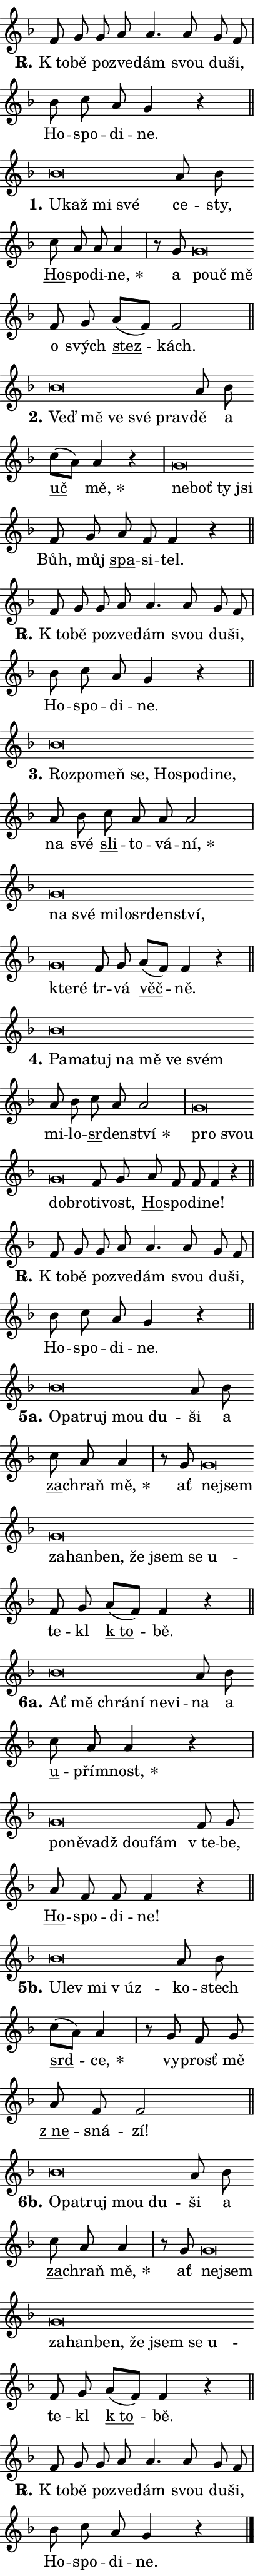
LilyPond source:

\version "2.24.0"
\header { tagline = "" }
\paper {
  indent = 0\cm
  top-margin = 0\cm
  right-margin = 0.13\cm % to fit lyric hyphens
  bottom-margin = 0\cm
  left-margin = 0\cm
  paper-width = 7\cm
  page-breaking = #ly:one-page-breaking
  system-system-spacing.basic-distance = #11
  score-system-spacing.basic-distance = #11
  ragged-last = ##f
}


%% Author: Thomas Morley
%% https://lists.gnu.org/archive/html/lilypond-user/2020-05/msg00002.html
#(define (line-position grob)
"Returns position of @var[grob} in current system:
   @code{'start}, if at first time-step
   @code{'end}, if at last time-step
   @code{'middle} otherwise
"
  (let* ((col (ly:item-get-column grob))
         (ln (ly:grob-object col 'left-neighbor))
         (rn (ly:grob-object col 'right-neighbor))
         (col-to-check-left (if (ly:grob? ln) ln col))
         (col-to-check-right (if (ly:grob? rn) rn col))
         (break-dir-left
           (and
             (ly:grob-property col-to-check-left 'non-musical #f)
             (ly:item-break-dir col-to-check-left)))
         (break-dir-right
           (and
             (ly:grob-property col-to-check-right 'non-musical #f)
             (ly:item-break-dir col-to-check-right))))
        (cond ((eqv? 1 break-dir-left) 'start)
              ((eqv? -1 break-dir-right) 'end)
              (else 'middle))))

#(define (tranparent-at-line-position vctor)
  (lambda (grob)
  "Relying on @code{line-position} select the relevant enry from @var{vctor}.
Used to determine transparency,"
    (case (line-position grob)
      ((end) (not (vector-ref vctor 0)))
      ((middle) (not (vector-ref vctor 1)))
      ((start) (not (vector-ref vctor 2))))))

noteHeadBreakVisibility =
#(define-music-function (break-visibility)(vector?)
"Makes @code{NoteHead}s transparent relying on @var{break-visibility}"
#{
  \override NoteHead.transparent =
    #(tranparent-at-line-position break-visibility)
#})

#(define delete-ledgers-for-transparent-note-heads
  (lambda (grob)
    "Reads whether a @code{NoteHead} is transparent.
If so this @code{NoteHead} is removed from @code{'note-heads} from
@var{grob}, which is supposed to be @code{LedgerLineSpanner}.
As a result ledgers are not printed for this @code{NoteHead}"
    (let* ((nhds-array (ly:grob-object grob 'note-heads))
           (nhds-list
             (if (ly:grob-array? nhds-array)
                 (ly:grob-array->list nhds-array)
                 '()))
           ;; Relies on the transparent-property being done before
           ;; Staff.LedgerLineSpanner.after-line-breaking is executed.
           ;; This is fragile ...
           (to-keep
             (remove
               (lambda (nhd)
                 (ly:grob-property nhd 'transparent #f))
               nhds-list)))
      ;; TODO find a better method to iterate over grob-arrays, similiar
      ;; to filter/remove etc for lists
      ;; For now rebuilt from scratch
      (set! (ly:grob-object grob 'note-heads)  '())
      (for-each
        (lambda (nhd)
          (ly:pointer-group-interface::add-grob grob 'note-heads nhd))
        to-keep))))

squashNotes = {
  \override NoteHead.X-extent = #'(-0.2 . 0.2)
  \override NoteHead.Y-extent = #'(-0.75 . 0)
  \override NoteHead.stencil =
    #(lambda (grob)
       (let ((pos (ly:grob-property grob 'staff-position)))
         (begin
           (if (< pos -7) (display "ERROR: Lower brevis then expected\n") (display "OK: Expected brevis position\n"))
           (if (<= pos -6) ly:text-interface::print ly:note-head::print))))
}
unSquashNotes = {
  \revert NoteHead.X-extent
  \revert NoteHead.Y-extent
  \revert NoteHead.stencil
}

hideNotes = \noteHeadBreakVisibility #begin-of-line-visible
unHideNotes = \noteHeadBreakVisibility #all-visible

% work-around for resetting accidentals
% https://lilypond.org/doc/v2.23/Documentation/notation/displaying-rhythms#unmetered-music
cadenzaMeasure = {
  \cadenzaOff
  \partial 1024 s1024
  \cadenzaOn
}

#(define-markup-command (accent layout props text) (markup?)
  "Underline accented syllable"
  (interpret-markup layout props
    #{\markup \override #'(offset . 4.3) \underline { #text }#}))

responsum = \markup \concat {
  "R" \hspace #-1.05 \path #0.1 #'((moveto 0 0.07) (lineto 0.9 0.8)) \hspace #0.05 "."
}

spaceSize = #0.6828661417322834 % exact space size for TeX Gyre Schola

\layout {
  \context {
    \Staff
    \remove "Time_signature_engraver"
    \override LedgerLineSpanner.after-line-breaking = #delete-ledgers-for-transparent-note-heads
  }
  \context {
    \Lyrics {
      \override LyricSpace.minimum-distance = \spaceSize
      \override LyricText.font-name = #"TeX Gyre Schola"
      \override LyricText.font-size = 1
      \override StanzaNumber.font-name = #"TeX Gyre Schola Bold"
      \override StanzaNumber.font-size = 1
    }
  }
  \context {
    \Score 
    \override NoteHead.text =
      #(lambda (grob) 
        (let ((pos (ly:grob-property grob 'staff-position)))
          #{\markup {
            \combine
              \halign #-0.55 \raise #(if (= pos -6) 0 0.5) \override #'(thickness . 2) \draw-line #'(3.2 . 0)
              \musicglyph "noteheads.sM1"
          }#}))
  }
}

% magnetic-lyrics.ily
%
%   written by
%     Jean Abou Samra <jean@abou-samra.fr>
%     Werner Lemberg <wl@gnu.org>
%
%   adapted by
%     Jiri Hon <jiri.hon@gmail.com>
%
% Version 2022-Apr-15

% https://www.mail-archive.com/lilypond-user@gnu.org/msg149350.html

#(define (Left_hyphen_pointer_engraver context)
   "Collect syllable-hyphen-syllable occurrences in lyrics and store
them in properties.  This engraver only looks to the left.  For
example, if the lyrics input is @code{foo -- bar}, it does the
following.

@itemize @bullet
@item
Set the @code{text} property of the @code{LyricHyphen} grob between
@q{foo} and @q{bar} to @code{foo}.

@item
Set the @code{left-hyphen} property of the @code{LyricText} grob with
text @q{foo} to the @code{LyricHyphen} grob between @q{foo} and
@q{bar}.
@end itemize

Use this auxiliary engraver in combination with the
@code{lyric-@/text::@/apply-@/magnetic-@/offset!} hook."
   (let ((hyphen #f)
         (text #f))
     (make-engraver
      (acknowledgers
       ((lyric-syllable-interface engraver grob source-engraver)
        (set! text grob)))
      (end-acknowledgers
       ((lyric-hyphen-interface engraver grob source-engraver)
        ;(when (not (grob::has-interface grob 'lyric-space-interface))
          (set! hyphen grob)));)
      ((stop-translation-timestep engraver)
       (when (and text hyphen)
         (ly:grob-set-object! text 'left-hyphen hyphen))
       (set! text #f)
       (set! hyphen #f)))))

#(define (lyric-text::apply-magnetic-offset! grob)
   "If the space between two syllables is less than the value in
property @code{LyricText@/.details@/.squash-threshold}, move the right
syllable to the left so that it gets concatenated with the left
syllable.

Use this function as a hook for
@code{LyricText@/.after-@/line-@/breaking} if the
@code{Left_@/hyphen_@/pointer_@/engraver} is active."
   (let ((hyphen (ly:grob-object grob 'left-hyphen #f)))
     (when hyphen
       (let ((left-text (ly:spanner-bound hyphen LEFT)))
         (when (grob::has-interface left-text 'lyric-syllable-interface)
           (let* ((common (ly:grob-common-refpoint grob left-text X))
                  (this-x-ext (ly:grob-extent grob common X))
                  (left-x-ext
                   (begin
                     ;; Trigger magnetism for left-text.
                     (ly:grob-property left-text 'after-line-breaking)
                     (ly:grob-extent left-text common X)))
                  ;; `delta` is the gap width between two syllables.
                  (delta (- (interval-start this-x-ext)
                            (interval-end left-x-ext)))
                  (details (ly:grob-property grob 'details))
                  (threshold (assoc-get 'squash-threshold details 0.2)))
             (when (< delta threshold)
               (let* (;; We have to manipulate the input text so that
                      ;; ligatures crossing syllable boundaries are not
                      ;; disabled.  For languages based on the Latin
                      ;; script this is essentially a beautification.
                      ;; However, for non-Western scripts it can be a
                      ;; necessity.
                      (lt (ly:grob-property left-text 'text))
                      (rt (ly:grob-property grob 'text))
                      (is-space (grob::has-interface hyphen 'lyric-space-interface))
                      (space (if is-space " " ""))
                      (extra-delta (if is-space spaceSize 0))
                      ;; Append new syllable.
                      (ltrt-space (if (and (string? lt) (string? rt))
                                (string-append lt space rt)
                                (make-concat-markup (list lt space rt))))
                      ;; Right-align `ltrt` to the right side.
                      (ltrt-space-markup (grob-interpret-markup
                               grob
                               (make-translate-markup
                                (cons (interval-length this-x-ext) 0)
                                (make-right-align-markup ltrt-space)))))
                 (begin
                   ;; Don't print `left-text`.
                   (ly:grob-set-property! left-text 'stencil #f)
                   ;; Set text and stencil (which holds all collected
                   ;; syllables so far) and shift it to the left.
                   (ly:grob-set-property! grob 'text ltrt-space)
                   (ly:grob-set-property! grob 'stencil ltrt-space-markup)
                   (ly:grob-translate-axis! grob (- (- delta extra-delta)) X))))))))))


#(define (lyric-hyphen::displace-bounds-first grob)
   ;; Make very sure this callback isn't triggered too early.
   (let ((left (ly:spanner-bound grob LEFT))
         (right (ly:spanner-bound grob RIGHT)))
     (ly:grob-property left 'after-line-breaking)
     (ly:grob-property right 'after-line-breaking)
     (ly:lyric-hyphen::print grob)))

squashThreshold = #0.4

\layout {
  \context {
    \Lyrics
    \consists #Left_hyphen_pointer_engraver
    \override LyricText.after-line-breaking =
      #lyric-text::apply-magnetic-offset!
    \override LyricHyphen.stencil = #lyric-hyphen::displace-bounds-first
    \override LyricText.details.squash-threshold = \squashThreshold
    \override LyricHyphen.minimum-distance = 0
    \override LyricHyphen.minimum-length = \squashThreshold
  }
}

squashText = \override LyricText.details.squash-threshold = 9999
unSquashText = \override LyricText.details.squash-threshold = \squashThreshold

leftText = \override LyricText.self-alignment-X = #LEFT
unLeftText = \revert LyricText.self-alignment-X

starOffset = #(lambda (grob) 
                (let ((x_offset (ly:self-alignment-interface::aligned-on-x-parent grob)))
                  (if (= x_offset 0) 0 (+ x_offset 1.2))))

star = #(define-music-function (syllable)(string?)
"Append star separator at the end of a syllable"
#{
  \once \override LyricText.X-offset = #starOffset
  \lyricmode { \markup {
    #syllable
    \override #'((font-name . "TeX Gyre Schola Bold")) \hspace #0.2 \lower #0.65 \larger "*"
  } }
#})

starAccent = #(define-music-function (syllable)(string?)
"Append star separator at the end of a syllable and make accent"
#{
  \once \override LyricText.X-offset = #starOffset
  \lyricmode { \markup {
    \accent #syllable
    \override #'((font-name . "TeX Gyre Schola Bold")) \hspace #0.2 \lower #0.65 \larger "*"
  } }
#})

breath = #(define-music-function (syllable)(string?)
"Append breathing indicator at the end of a syllable"
#{
  \lyricmode { \markup { #syllable "+" } }
#})

optionalBreath = #(define-music-function (syllable)(string?)
"Append optional breathing indicator at the end of a syllable"
#{
  \lyricmode { \markup { #syllable "(+)" } }
#})


\score {
    <<
        \new Voice = "melody" { \cadenzaOn \key f \major \relative { f'8 g \bar "" g a a4. \bar "" a8 g f \cadenzaMeasure \bar "|" bes c a g4 r \cadenzaMeasure \bar "||" \break } }
        \new Lyrics \lyricsto "melody" { \lyricmode { \set stanza = \responsum
"K to" -- bě po -- zve -- dám svou du -- ši, Ho -- spo -- di -- ne. } }
    >>
    \layout {}
}

\score {
    <<
        \new Voice = "melody" { \cadenzaOn \key f \major \relative { \squashNotes bes'\breve*1/16 \hideNotes \breve*1/16 \bar "" \breve*1/16 \breve*1/16 \bar "" \unHideNotes \unSquashNotes a8 bes \bar "" c a a a4 \cadenzaMeasure \bar "|" r8 g8 \squashNotes g\breve*1/16 \hideNotes \breve*1/16 \breve*1/16 \bar "" \unHideNotes \unSquashNotes f8 g \bar "" a[( f)] f2 \cadenzaMeasure \bar "||" \break } }
        \new Lyrics \lyricsto "melody" { \lyricmode { \set stanza = "1."
\leftText U -- \squashText kaž mi své \unLeftText \unSquashText ce -- sty, \markup \accent Ho -- spo -- di -- \star ne, a \leftText po -- \squashText uč mě \unLeftText \unSquashText o svých \markup \accent stez -- kách. } }
    >>
    \layout {}
}

\score {
    <<
        \new Voice = "melody" { \cadenzaOn \key f \major \relative { \squashNotes bes'\breve*1/16 \hideNotes \breve*1/16 \bar "" \breve*1/16 \bar "" \breve*1/16 \breve*1/16 \bar "" \unHideNotes \unSquashNotes a8 bes \bar "" c[( a)] a4 r \cadenzaMeasure \bar "|" \squashNotes g\breve*1/16 \hideNotes \breve*1/16 \bar "" \breve*1/16 \breve*1/16 \bar "" \unHideNotes \unSquashNotes f8 g \bar "" a f f4 r \cadenzaMeasure \bar "||" \break } }
        \new Lyrics \lyricsto "melody" { \lyricmode { \set stanza = "2."
\leftText Veď \squashText mě ve své prav -- \unLeftText \unSquashText dě a \markup \accent uč \star mě, \leftText ne -- \squashText boť ty jsi \unLeftText \unSquashText Bůh, můj \markup \accent spa -- si -- tel. } }
    >>
    \layout {}
}

\score {
    <<
        \new Voice = "melody" { \cadenzaOn \key f \major \relative { f'8 g \bar "" g a a4. \bar "" a8 g f \cadenzaMeasure \bar "|" bes c a g4 r \cadenzaMeasure \bar "||" \break } }
        \new Lyrics \lyricsto "melody" { \lyricmode { \set stanza = \responsum
"K to" -- bě po -- zve -- dám svou du -- ši, Ho -- spo -- di -- ne. } }
    >>
    \layout {}
}

\score {
    <<
        \new Voice = "melody" { \cadenzaOn \key f \major \relative { \squashNotes bes'\breve*1/16 \hideNotes \breve*1/16 \bar "" \breve*1/16 \bar "" \breve*1/16 \bar "" \breve*1/16 \bar "" \breve*1/16 \bar "" \breve*1/16 \breve*1/16 \bar "" \unHideNotes \unSquashNotes a8 bes \bar "" c a a a2 \cadenzaMeasure \bar "|" \squashNotes g\breve*1/16 \hideNotes \breve*1/16 \bar "" \breve*1/16 \bar "" \breve*1/16 \bar "" \breve*1/16 \bar "" \breve*1/16 \bar "" \breve*1/16 \bar "" \breve*1/16 \breve*1/16 \bar "" \unHideNotes \unSquashNotes f8 g \bar "" a[( f)] f4 r \cadenzaMeasure \bar "||" \break } }
        \new Lyrics \lyricsto "melody" { \lyricmode { \set stanza = "3."
\leftText Roz -- \squashText po -- meň se, Ho -- spo -- di -- ne, \unLeftText \unSquashText na své \markup \accent sli -- to -- vá -- \star ní, \leftText na \squashText své mi -- lo -- sr -- den -- ství, kte -- ré \unLeftText \unSquashText tr -- vá \markup \accent věč -- ně. } }
    >>
    \layout {}
}

\score {
    <<
        \new Voice = "melody" { \cadenzaOn \key f \major \relative { \squashNotes bes'\breve*1/16 \hideNotes \breve*1/16 \bar "" \breve*1/16 \bar "" \breve*1/16 \bar "" \breve*1/16 \bar "" \breve*1/16 \breve*1/16 \bar "" \unHideNotes \unSquashNotes a8 bes \bar "" c a a2 \cadenzaMeasure \bar "|" \squashNotes g\breve*1/16 \hideNotes \breve*1/16 \bar "" \breve*1/16 \breve*1/16 \bar "" \unHideNotes \unSquashNotes f8 g \bar "" a f f f4 r \cadenzaMeasure \bar "||" \break } }
        \new Lyrics \lyricsto "melody" { \lyricmode { \set stanza = "4."
\leftText Pa -- \squashText ma -- tuj na mě ve svém \unLeftText \unSquashText mi -- lo -- \markup \accent sr -- den -- \star ství \leftText pro \squashText svou dob -- ro -- \unLeftText \unSquashText ti -- vost, \markup \accent Ho -- spo -- di -- ne! } }
    >>
    \layout {}
}

\score {
    <<
        \new Voice = "melody" { \cadenzaOn \key f \major \relative { f'8 g \bar "" g a a4. \bar "" a8 g f \cadenzaMeasure \bar "|" bes c a g4 r \cadenzaMeasure \bar "||" \break } }
        \new Lyrics \lyricsto "melody" { \lyricmode { \set stanza = \responsum
"K to" -- bě po -- zve -- dám svou du -- ši, Ho -- spo -- di -- ne. } }
    >>
    \layout {}
}

\score {
    <<
        \new Voice = "melody" { \cadenzaOn \key f \major \relative { \squashNotes bes'\breve*1/16 \hideNotes \breve*1/16 \bar "" \breve*1/16 \bar "" \breve*1/16 \breve*1/16 \bar "" \unHideNotes \unSquashNotes a8 bes \bar "" c a a4 \cadenzaMeasure \bar "|" r8 g \squashNotes g\breve*1/16 \hideNotes \breve*1/16 \bar "" \breve*1/16 \bar "" \breve*1/16 \bar "" \breve*1/16 \bar "" \breve*1/16 \bar "" \breve*1/16 \bar "" \breve*1/16 \breve*1/16 \bar "" \unHideNotes \unSquashNotes f8 g \bar "" a[( f)] f4 r \cadenzaMeasure \bar "||" \break } }
        \new Lyrics \lyricsto "melody" { \lyricmode { \set stanza = "5a."
\leftText O -- \squashText pa -- truj mou du -- \unLeftText \unSquashText ši a \markup \accent za -- chraň \star mě, ať \leftText nej -- \squashText sem za -- han -- ben, že jsem se u -- \unLeftText \unSquashText te -- kl \markup \accent "k to" -- bě. } }
    >>
    \layout {}
}

\score {
    <<
        \new Voice = "melody" { \cadenzaOn \key f \major \relative { \squashNotes bes'\breve*1/16 \hideNotes \breve*1/16 \bar "" \breve*1/16 \bar "" \breve*1/16 \bar "" \breve*1/16 \breve*1/16 \bar "" \unHideNotes \unSquashNotes a8 bes \bar "" c a a4 r \cadenzaMeasure \bar "|" \squashNotes g\breve*1/16 \hideNotes \breve*1/16 \bar "" \breve*1/16 \bar "" \breve*1/16 \breve*1/16 \bar "" \unHideNotes \unSquashNotes f8 g \bar "" a f f f4 r \cadenzaMeasure \bar "||" \break } }
        \new Lyrics \lyricsto "melody" { \lyricmode { \set stanza = "6a."
\leftText Ať \squashText mě chrá -- ní ne -- vi -- \unLeftText \unSquashText na a \markup \accent u -- přím -- \star nost, \leftText po -- \squashText ně -- vadž dou -- fám \unLeftText \unSquashText "v te" -- be, \markup \accent Ho -- spo -- di -- ne! } }
    >>
    \layout {}
}

\score {
    <<
        \new Voice = "melody" { \cadenzaOn \key f \major \relative { \squashNotes bes'\breve*1/16 \hideNotes \breve*1/16 \bar "" \breve*1/16 \breve*1/16 \bar "" \unHideNotes \unSquashNotes a8 bes \bar "" c[( a)] a4 \cadenzaMeasure \bar "|" r8 g f8 g \bar "" a f f2 \cadenzaMeasure \bar "||" \break } }
        \new Lyrics \lyricsto "melody" { \lyricmode { \set stanza = "5b."
\leftText U -- \squashText lev mi "v úz" -- \unLeftText \unSquashText ko -- stech \markup \accent srd -- \star ce, vy -- prosť mě \markup \accent "z ne" -- sná -- zí! } }
    >>
    \layout {}
}

\score {
    <<
        \new Voice = "melody" { \cadenzaOn \key f \major \relative { \squashNotes bes'\breve*1/16 \hideNotes \breve*1/16 \bar "" \breve*1/16 \bar "" \breve*1/16 \breve*1/16 \bar "" \unHideNotes \unSquashNotes a8 bes \bar "" c a a4 \cadenzaMeasure \bar "|" r8 g8 \squashNotes g\breve*1/16 \hideNotes \breve*1/16 \bar "" \breve*1/16 \bar "" \breve*1/16 \bar "" \breve*1/16 \bar "" \breve*1/16 \bar "" \breve*1/16 \bar "" \breve*1/16 \breve*1/16 \bar "" \unHideNotes \unSquashNotes f8 g \bar "" a[( f)] f4 r \cadenzaMeasure \bar "||" \break } }
        \new Lyrics \lyricsto "melody" { \lyricmode { \set stanza = "6b."
\leftText O -- \squashText pa -- truj mou du -- \unLeftText \unSquashText ši a \markup \accent za -- chraň \star mě, ať \leftText nej -- \squashText sem za -- han -- ben, že jsem se u -- \unLeftText \unSquashText te -- kl \markup \accent "k to" -- bě. } }
    >>
    \layout {}
}

\score {
    <<
        \new Voice = "melody" { \cadenzaOn \key f \major \relative { f'8 g \bar "" g a a4. \bar "" a8 g f \cadenzaMeasure \bar "|" bes c a g4 r \cadenzaMeasure \bar "||" \break } \bar "|." }
        \new Lyrics \lyricsto "melody" { \lyricmode { \set stanza = \responsum
"K to" -- bě po -- zve -- dám svou du -- ši, Ho -- spo -- di -- ne. } }
    >>
    \layout {}
}
